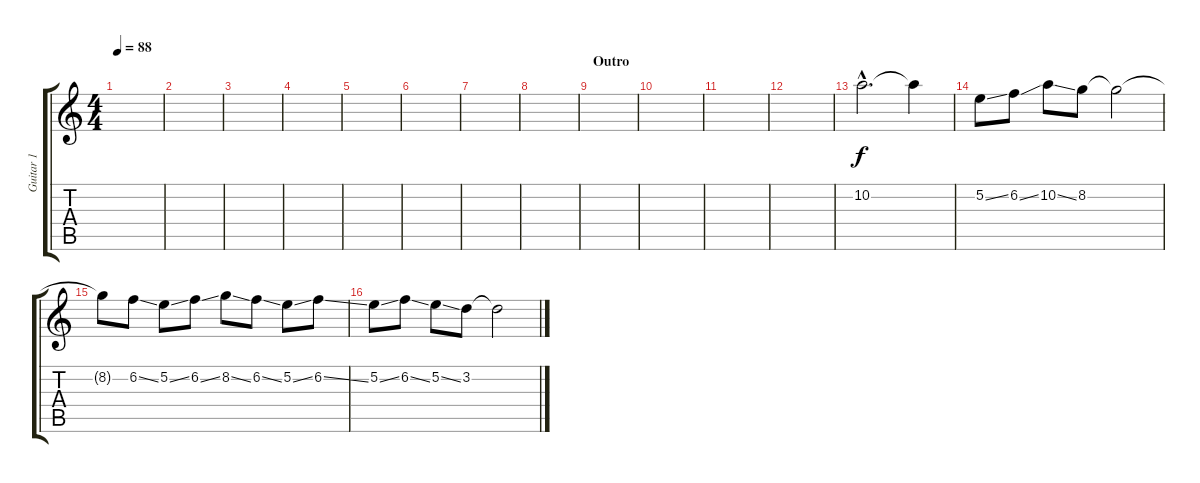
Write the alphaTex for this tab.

\track ("Guitar 1" "Guitar 1") {instrument electricguitarclean}
\staff {score tabs}
\tuning (E4 B3 G3 D3 A2 E2) {hide}
\ts (4 4)
\tempo 88
\clef g2
\ks c
|
|
|
|
|
|
|
|
\section ("" "Outro")
|
|
|
|
10.2{hac}.2{d} 10.2{t}.4 |
5.2{ss}.8 6.2{ss}.8 10.2{ss}.8 8.2.8 8.2{t}.2 |
8.2{t}.8 6.2{ss}.8 5.2{ss}.8 6.2{ss}.8 8.2{ss}.8 6.2{ss}.8 5.2{ss}.8 6.2{ss}.8 |
5.2{ss}.8 6.2{ss}.8 5.2{ss}.8 3.2.8 3.2{t}.2
